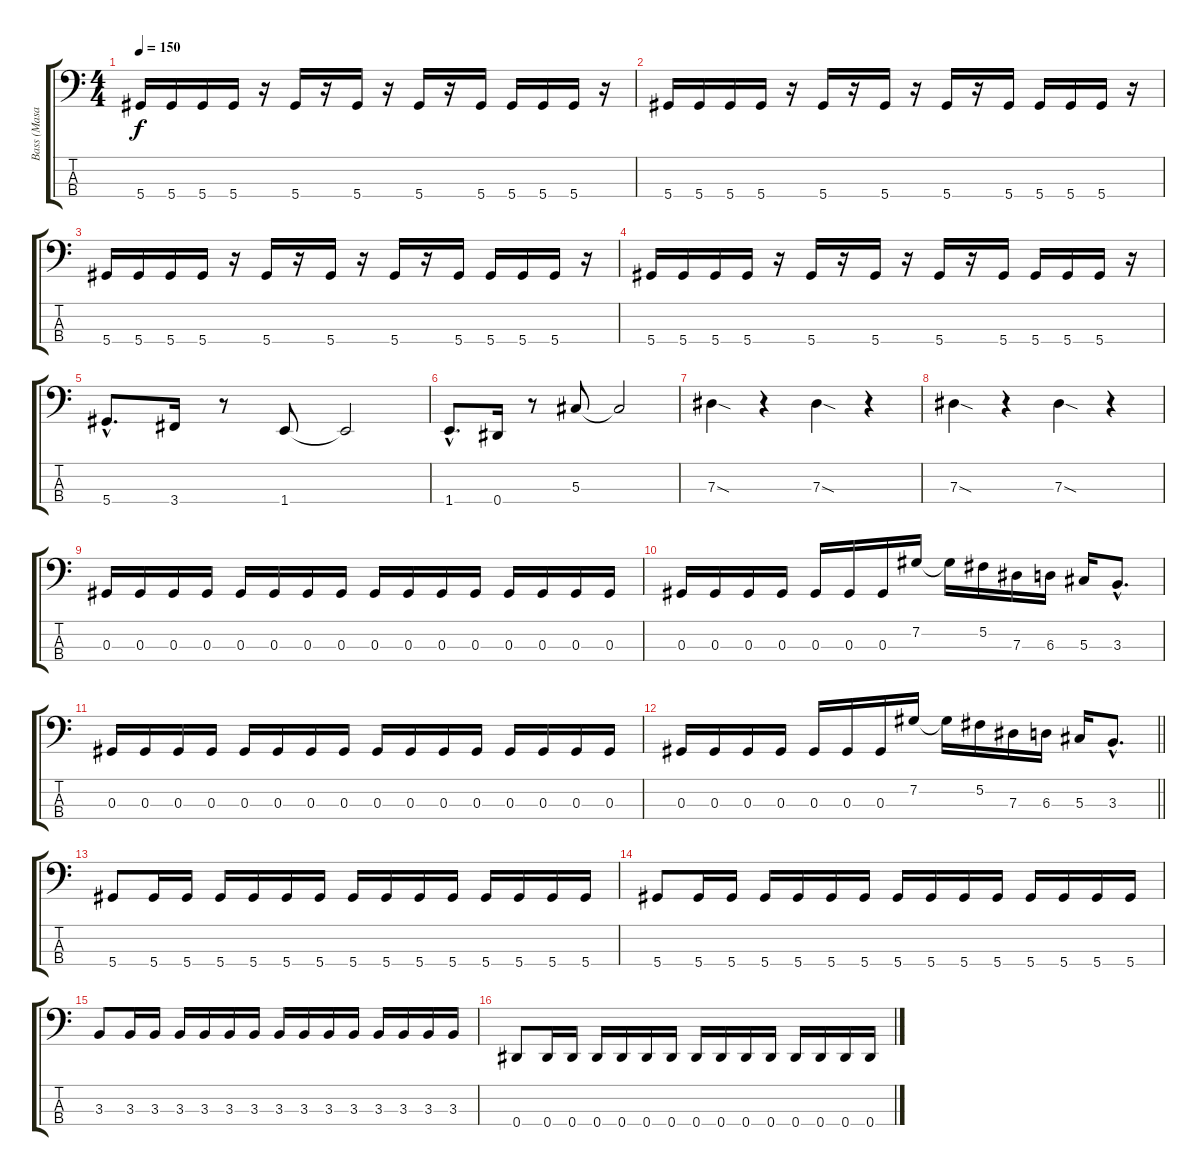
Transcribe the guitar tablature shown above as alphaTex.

\track ("Bass (Masaki)" "Bass (Masa") {instrument electricbassfinger}
\staff {score tabs}
\tuning (Gb2 Db2 Ab1 Eb1) {hide}
\ts (4 4)
\tempo 150
\clef f4
\ks c
5.4.16{dy f instrument electricbassfinger} 5.4.16 5.4.16 5.4.16 r.16 5.4.16 r.16 5.4.16 r.16 5.4.16 r.16 5.4.16 5.4.16 5.4.16 5.4.16 r.16 |
5.4.16 5.4.16 5.4.16 5.4.16 r.16 5.4.16 r.16 5.4.16 r.16 5.4.16 r.16 5.4.16 5.4.16 5.4.16 5.4.16 r.16 |
5.4.16 5.4.16 5.4.16 5.4.16 r.16 5.4.16 r.16 5.4.16 r.16 5.4.16 r.16 5.4.16 5.4.16 5.4.16 5.4.16 r.16 |
5.4.16 5.4.16 5.4.16 5.4.16 r.16 5.4.16 r.16 5.4.16 r.16 5.4.16 r.16 5.4.16 5.4.16 5.4.16 5.4.16 r.16 |
5.4{hac}.8{d} 3.4.16 r.8 1.4.8 1.4{t}.2 |
1.4{hac}.8{d} 0.4.16 r.8 5.3.8 5.3{t}.2 |
7.3{sod}.4 r.4 7.3{sod}.4 r.4 |
7.3{sod}.4 r.4 7.3{sod}.4 r.4 |
0.3.16 0.3.16 0.3.16 0.3.16 0.3.16 0.3.16 0.3.16 0.3.16 0.3.16 0.3.16 0.3.16 0.3.16 0.3.16 0.3.16 0.3.16 0.3.16 |
0.3.16 0.3.16 0.3.16 0.3.16 0.3.16 0.3.16 0.3.16 7.2.16 7.2{t}.16 5.2.16 7.3.16 6.3.16 5.3.16 3.3{hac}.8{d} |
0.3.16 0.3.16 0.3.16 0.3.16 0.3.16 0.3.16 0.3.16 0.3.16 0.3.16 0.3.16 0.3.16 0.3.16 0.3.16 0.3.16 0.3.16 0.3.16 |
\barLineRight lightlight
0.3.16 0.3.16 0.3.16 0.3.16 0.3.16 0.3.16 0.3.16 7.2.16 7.2{t}.16 5.2.16 7.3.16 6.3.16 5.3.16 3.3{hac}.8{d} |
5.4.8 5.4.16 5.4.16 5.4.16 5.4.16 5.4.16 5.4.16 5.4.16 5.4.16 5.4.16 5.4.16 5.4.16 5.4.16 5.4.16 5.4.16 |
5.4.8 5.4.16 5.4.16 5.4.16 5.4.16 5.4.16 5.4.16 5.4.16 5.4.16 5.4.16 5.4.16 5.4.16 5.4.16 5.4.16 5.4.16 |
3.3.8 3.3.16 3.3.16 3.3.16 3.3.16 3.3.16 3.3.16 3.3.16 3.3.16 3.3.16 3.3.16 3.3.16 3.3.16 3.3.16 3.3.16 |
0.4.8 0.4.16 0.4.16 0.4.16 0.4.16 0.4.16 0.4.16 0.4.16 0.4.16 0.4.16 0.4.16 0.4.16 0.4.16 0.4.16 0.4.16
